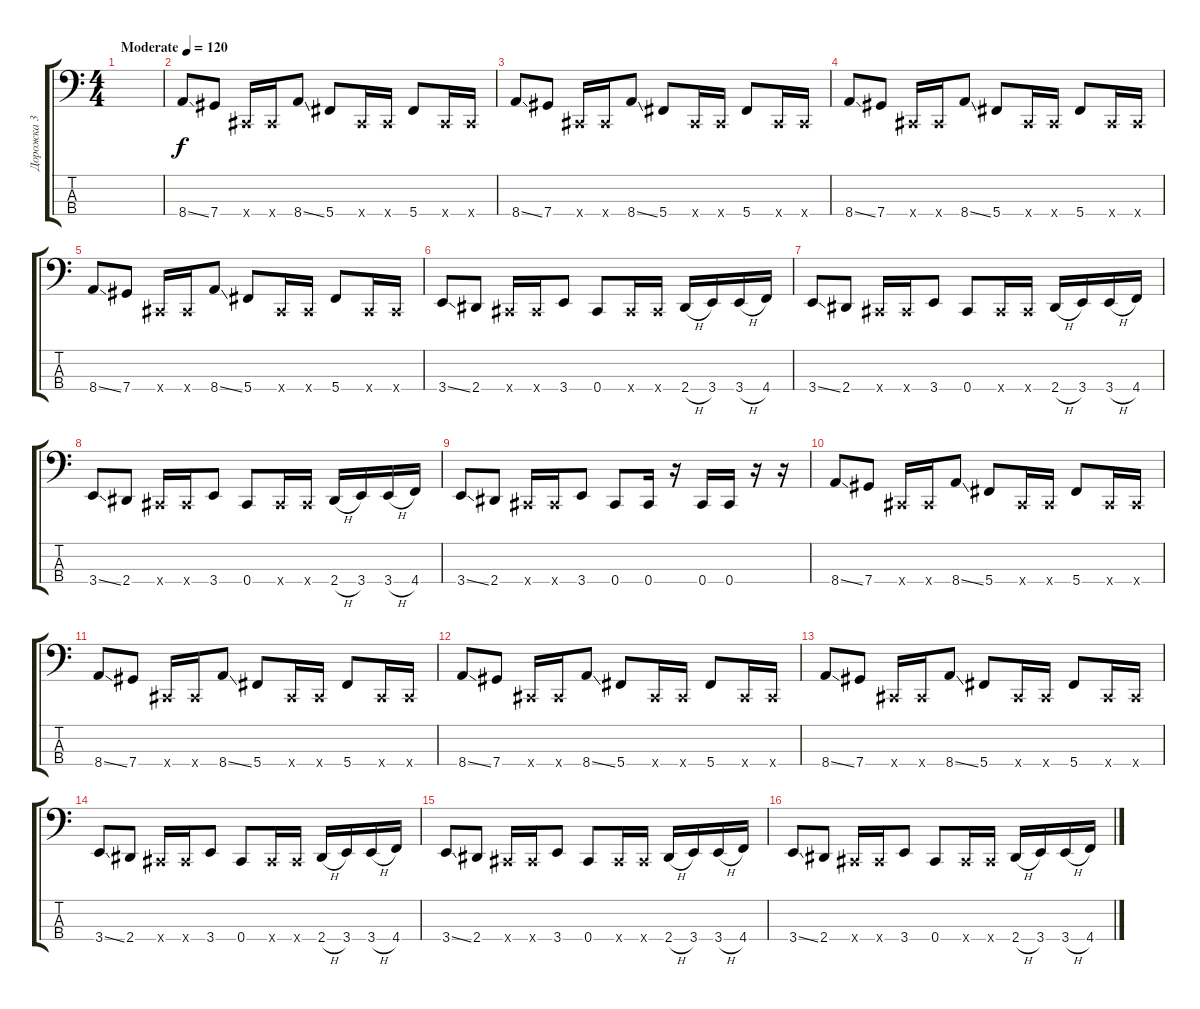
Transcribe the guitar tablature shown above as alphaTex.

\track ("Дорожка 3" "Дорожка 3") {instrument electricbasspick}
\staff {score tabs}
\tuning (E2 B1 Gb1 Db1) {hide}
\ts (4 4)
\tempo (120 "Moderate")
\clef f4
\ks c
|
8.4{ss}.8 7.4.8 0.4{x}.16 0.4{x}.16 8.4{ss}.8 5.4.8 0.4{x}.16 0.4{x}.16 5.4.8 0.4{x}.16 0.4{x}.16 |
8.4{ss}.8 7.4.8 0.4{x}.16 0.4{x}.16 8.4{ss}.8 5.4.8 0.4{x}.16 0.4{x}.16 5.4.8 0.4{x}.16 0.4{x}.16 |
8.4{ss}.8 7.4.8 0.4{x}.16 0.4{x}.16 8.4{ss}.8 5.4.8 0.4{x}.16 0.4{x}.16 5.4.8 0.4{x}.16 0.4{x}.16 |
8.4{ss}.8 7.4.8 0.4{x}.16 0.4{x}.16 8.4{ss}.8 5.4.8 0.4{x}.16 0.4{x}.16 5.4.8 0.4{x}.16 0.4{x}.16 |
3.4{ss}.8 2.4.8 0.4{x}.16 0.4{x}.16 3.4.8 0.4.8 0.4{x}.16 0.4{x}.16 2.4{h}.16 3.4.16 3.4{h}.16 4.4.16 |
3.4{ss}.8 2.4.8 0.4{x}.16 0.4{x}.16 3.4.8 0.4.8 0.4{x}.16 0.4{x}.16 2.4{h}.16 3.4.16 3.4{h}.16 4.4.16 |
3.4{ss}.8 2.4.8 0.4{x}.16 0.4{x}.16 3.4.8 0.4.8 0.4{x}.16 0.4{x}.16 2.4{h}.16 3.4.16 3.4{h}.16 4.4.16 |
3.4{ss}.8 2.4.8 0.4{x}.16 0.4{x}.16 3.4.8 0.4.8 0.4.16 r.16 0.4.16 0.4.16 r.16 r.16 |
8.4{ss}.8 7.4.8 0.4{x}.16 0.4{x}.16 8.4{ss}.8 5.4.8 0.4{x}.16 0.4{x}.16 5.4.8 0.4{x}.16 0.4{x}.16 |
8.4{ss}.8 7.4.8 0.4{x}.16 0.4{x}.16 8.4{ss}.8 5.4.8 0.4{x}.16 0.4{x}.16 5.4.8 0.4{x}.16 0.4{x}.16 |
8.4{ss}.8 7.4.8 0.4{x}.16 0.4{x}.16 8.4{ss}.8 5.4.8 0.4{x}.16 0.4{x}.16 5.4.8 0.4{x}.16 0.4{x}.16 |
8.4{ss}.8 7.4.8 0.4{x}.16 0.4{x}.16 8.4{ss}.8 5.4.8 0.4{x}.16 0.4{x}.16 5.4.8 0.4{x}.16 0.4{x}.16 |
3.4{ss}.8 2.4.8 0.4{x}.16 0.4{x}.16 3.4.8 0.4.8 0.4{x}.16 0.4{x}.16 2.4{h}.16 3.4.16 3.4{h}.16 4.4.16 |
3.4{ss}.8 2.4.8 0.4{x}.16 0.4{x}.16 3.4.8 0.4.8 0.4{x}.16 0.4{x}.16 2.4{h}.16 3.4.16 3.4{h}.16 4.4.16 |
3.4{ss}.8 2.4.8 0.4{x}.16 0.4{x}.16 3.4.8 0.4.8 0.4{x}.16 0.4{x}.16 2.4{h}.16 3.4.16 3.4{h}.16 4.4.16
